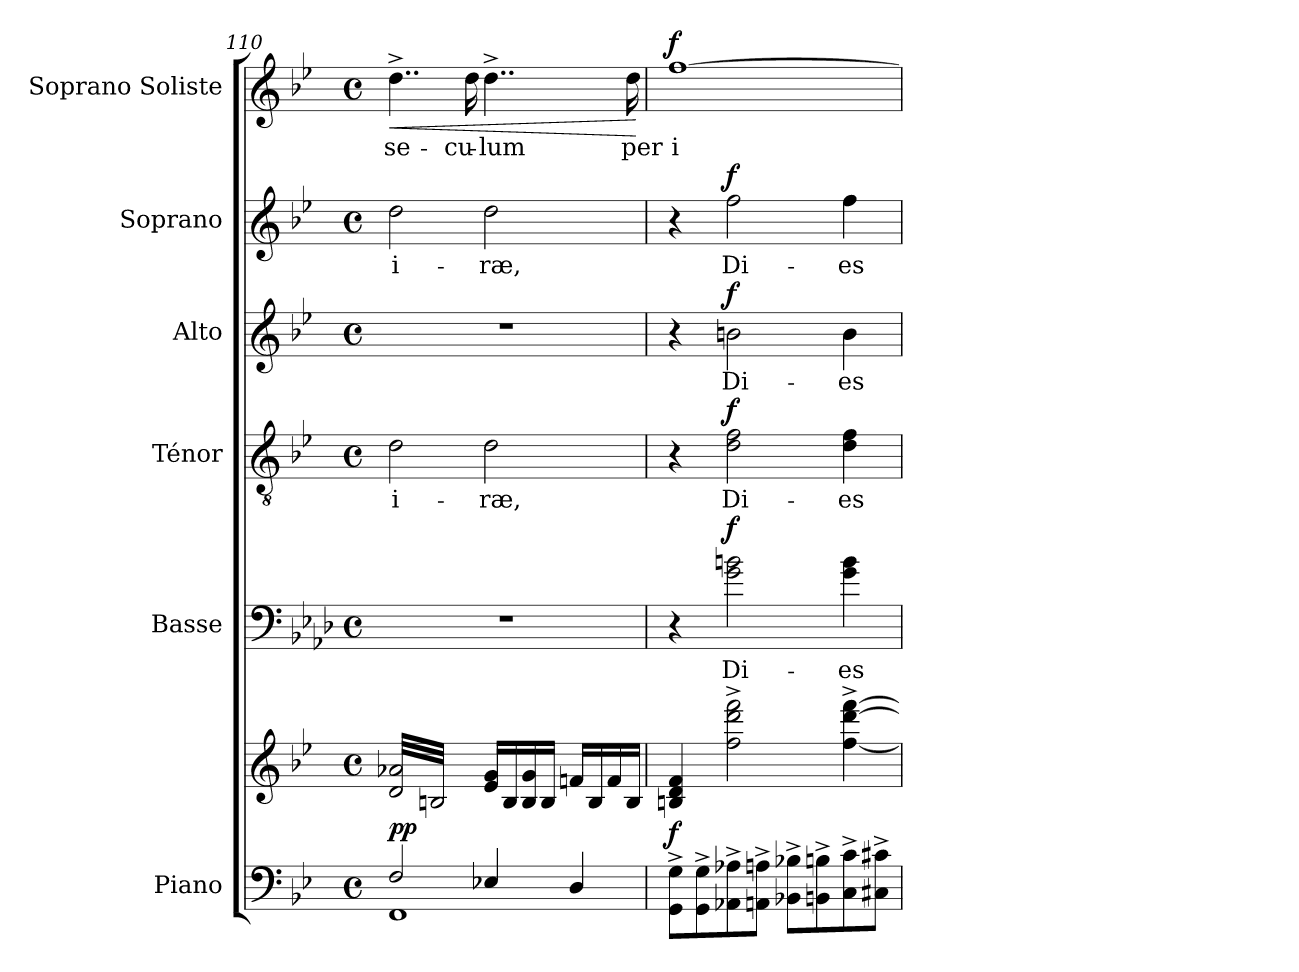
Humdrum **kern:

**kern	**kern	**dynam	**kern	**text	**dynam	**kern	**text	**dynam	**kern	**text	**dynam	**kern	**text	**dynam	**kern	**text	**dynam
*part6	*part6	*part6	*part5	*part5	*part5	*part4	*part4	*part4	*part3	*part3	*part3	*part2	*part2	*part2	*part1	*part1	*part1
*staff7	*staff6	*staff6/7	*staff5	*staff5	*staff5	*staff4	*staff4	*staff4	*staff3	*staff3	*staff3	*staff2	*staff2	*staff2	*staff1	*staff1	*staff1
*I"Piano	*	*	*I"Basse	*	*	*I"Ténor	*	*	*I"Alto	*	*	*I"Soprano	*	*	*I"Soprano Soliste	*	*
*I'Pno.	*	*	*I'B.	*	*	*I'T.	*	*	*I'A.	*	*	*I'S.	*	*	*	*	*
*clefF4	*clefG2	*	*clefF4	*	*	*clefGv2	*	*	*clefG2	*	*	*clefG2	*	*	*clefG2	*	*
*	*	*	*ITrd8c14	*	*	*	*	*	*	*	*	*	*	*	*	*	*
*k[b-e-]	*k[b-e-]	*	*k[b-e-a-d-]	*	*	*k[b-e-]	*	*	*k[b-e-]	*	*	*k[b-e-]	*	*	*k[b-e-]	*	*
*M4/4	*M4/4	*	*M4/4	*	*	*M4/4	*	*	*M4/4	*	*	*M4/4	*	*	*M4/4	*	*
*met(c)	*met(c)	*	*met(c)	*	*	*met(c)	*	*	*met(c)	*	*	*met(c)	*	*	*met(c)	*	*
=110	=110	=110	=110	=110	=110	=110	=110	=110	=110	=110	=110	=110	=110	=110	=110	=110	=110
*^	*	*	*	*	*	*	*	*	*	*	*	*	*	*	*	*	*
!	!	!	!LO:DY:a=2	!	!	!	!	!	!	!	!	!	!	!	!	!	!	!LO:HP:b
*	*	*tremolo	*	*	*	*	*	*	*	*	*	*	*	*	*	*	*	*
2F/	1FF	(32d/ 32a-X/LLL	pp	1r	.	.	2d\	i-	.	1r	.	.	2dd\	i-	.	4..dd^\	se-	<
.	.	32Bn/)	.	.	.	.	.	.	.	.	.	.	.	.	.	.	.	.
.	.	32d/ 32a-X/	.	.	.	.	.	.	.	.	.	.	.	.	.	.	.	.
.	.	32Bn/)	.	.	.	.	.	.	.	.	.	.	.	.	.	.	.	.
.	.	32d/ 32a-X/	.	.	.	.	.	.	.	.	.	.	.	.	.	.	.	.
.	.	32Bn/)	.	.	.	.	.	.	.	.	.	.	.	.	.	.	.	.
.	.	32d/ 32a-X/	.	.	.	.	.	.	.	.	.	.	.	.	.	.	.	.
.	.	32Bn/)	.	.	.	.	.	.	.	.	.	.	.	.	.	.	.	.
.	.	32d/ 32a-X/	.	.	.	.	.	.	.	.	.	.	.	.	.	.	.	.
.	.	32Bn/)	.	.	.	.	.	.	.	.	.	.	.	.	.	.	.	.
.	.	32d/ 32a-X/	.	.	.	.	.	.	.	.	.	.	.	.	.	.	.	.
.	.	32Bn/)	.	.	.	.	.	.	.	.	.	.	.	.	.	.	.	.
.	.	32d/ 32a-X/	.	.	.	.	.	.	.	.	.	.	.	.	.	.	.	.
.	.	32Bn/)	.	.	.	.	.	.	.	.	.	.	.	.	.	.	.	.
.	.	32d/ 32a-X/	.	.	.	.	.	.	.	.	.	.	.	.	.	16dd\	-cu-	.
.	.	32Bn/)JJJ	.	.	.	.	.	.	.	.	.	.	.	.	.	.	.	.
*	*	*Xtremolo	*	*	*	*	*	*	*	*	*	*	*	*	*	*	*	*
4E-X/	.	16e-/ 16g/LL	.	.	.	.	2d\	-ræ,	.	.	.	.	2dd\	-ræ,	.	4..dd^\	-lum	.
.	.	.	.	.	.	.	.	.	.	.	.	.	.	.	.	.	.	.
.	.	16B/	.	.	.	.	.	.	.	.	.	.	.	.	.	.	.	.
.	.	.	.	.	.	.	.	.	.	.	.	.	.	.	.	.	.	.
.	.	16B/ 16g/	.	.	.	.	.	.	.	.	.	.	.	.	.	.	.	.
.	.	.	.	.	.	.	.	.	.	.	.	.	.	.	.	.	.	.
.	.	16B/JJ	.	.	.	.	.	.	.	.	.	.	.	.	.	.	.	.
.	.	.	.	.	.	.	.	.	.	.	.	.	.	.	.	.	.	.
4D/	.	16fn/LL	.	.	.	.	.	.	.	.	.	.	.	.	.	.	.	.
.	.	16B/	.	.	.	.	.	.	.	.	.	.	.	.	.	.	.	.
.	.	16f/	.	.	.	.	.	.	.	.	.	.	.	.	.	.	.	.
.	.	16B/JJ	.	.	.	.	.	.	.	.	.	.	.	.	.	16dd\	per	.
*v	*v	*	*	*	*	*	*	*	*	*	*	*	*	*	*	*	*	*
.	.	.	.	.	.	.	.	.	.	.	.	.	.	.	.	.	[
=111	=111	=111	=111	=111	=111	=111	=111	=111	=111	=111	=111	=111	=111	=111	=111	=111	=111
!	!	!LO:DY:a=2	!	!	!	!	!	!	!	!	!	!	!	!	!	!	!LO:DY:a
8GG\^ 8G\^L	4Bn/ 4d/ 4f/	f	4r	.	.	4r	.	.	4r	.	.	4r	.	.	[1ff	i-	f
8GG\^ 8G\^	.	.	.	.	.	.	.	.	.	.	.	.	.	.	.	.	.
!	!	!	!	!	!LO:DY:a	!	!	!LO:DY:a	!	!	!LO:DY:a	!	!	!LO:DY:a	!	!	!
8AA-X\^ 8A-X\^	2ff\^ 2ddd\^ 2fff\^	.	2Gi\ 2Bni\	Di-	f	2d\ 2f\	Di-	f	2bn\	Di-	f	2ff\	Di-	f	.	.	.
8AAn\^ 8An\^J	.	.	.	.	.	.	.	.	.	.	.	.	.	.	.	.	.
8BB-X\^ 8B-X\^L	.	.	.	.	.	.	.	.	.	.	.	.	.	.	.	.	.
8BBn\^ 8Bn\^	.	.	.	.	.	.	.	.	.	.	.	.	.	.	.	.	.
8C\^ 8c\^	[4ff\^ [4ddd\^ [4fff\^	.	4Gi\ 4Bi\	-es	.	4d\ 4f\	-es	.	4b\	-es	.	4ff\	-es	.	.	.	.
8C#X\^ 8c#X\^J	.	.	.	.	.	.	.	.	.	.	.	.	.	.	.	.	.
=	=	=	=	=	=	=	=	=	=	=	=	=	=	=	=	=	=
*-	*-	*-	*-	*-	*-	*-	*-	*-	*-	*-	*-	*-	*-	*-	*-	*-	*-
